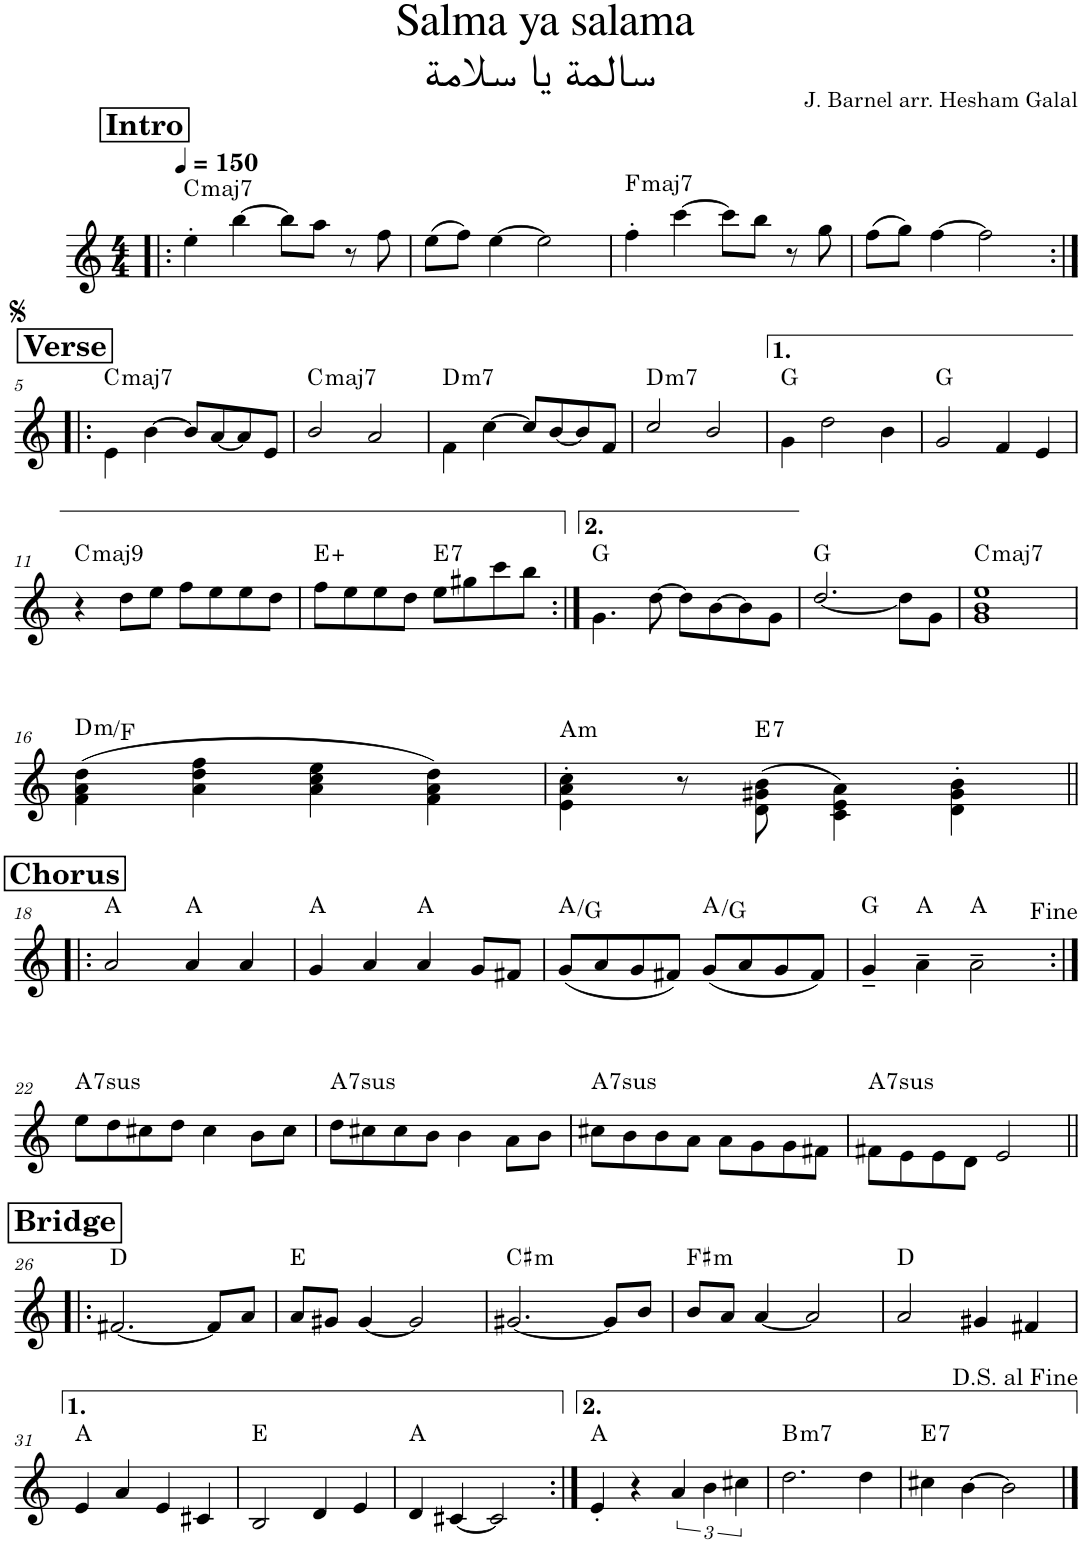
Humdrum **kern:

**kern	**harte
*part1	*part1
*staff1	*
*I"Piano	*
*I'Pno.	*
*clefG2	*
*k[]	*
*M4/4	*
*MM150	*
!!LO:REH:place=s1:a:B:cj:fs=14:t=Intro
=1!|:	=1!|:
!	!LO:H:kt=maj7
4ee'\	C:maj7
[4bb\	.
8bb\L]	.
8aa\J	.
8r	.
8ff\	.
=2	=2
(8ee\L	.
8ff\J)	.
[4ee\	.
2ee\]	.
=3	=3
!	!LO:H:kt=maj7
4ff'\	F:maj7
[4ccc\	.
8ccc\L]	.
8bb\J	.
8r	.
8gg\	.
=4	=4
(8ff\L	.
8gg\J)	.
[4ff\	.
2ff\]	.
!!LO:LB:g=z
!!LO:REH:place=s1:a:B:cj:fs=14:t=Verse
=5:|!|:	=5:|!|:
!	!LO:H:kt=maj7
4e\	C:maj7
[4b\	.
8b/L]	.
[8a/	.
8a/]	.
8e/J	.
=6	=6
!	!LO:H:kt=maj7
2b/	C:maj7
2a/	.
=7	=7
!	!LO:H:kt=m7
4f\	D:min7
[4cc\	.
8cc/L]	.
[8b/	.
8b/]	.
8f/J	.
=8	=8
!	!LO:H:kt=m7
2cc/	D:min7
2b/	.
=9	=9
4g\	G:maj
2dd\	.
4b\	.
=10	=10
2g/	G:maj
4f/	.
4e/	.
!!LO:LB:g=z
=11	=11
!	!LO:H:kt=maj9
4r	C:maj9
8dd\L	.
8ee\J	.
8ff\L	.
8ee\	.
8ee\	.
8dd\J	.
=12	=12
8ff\L	E:aug
8ee\	.
8ee\	.
8dd\J	.
!	!LO:H:kt=7
8ee\L	E:7
8gg#X\	.
8ccc\	.
8bb\J	.
=13:|!	=13:|!
4.g\	G:maj
[8dd\	.
8dd\L]	.
[8b\	.
8b\]	.
8g\J	.
=14	=14
[<2.dd/	G:maj
8dd\L]	.
8g\J	.
=15	=15
!	!LO:H:kt=maj7
1g 1b 1ee	C:maj7
!!LO:LB:g=z
=16	=16
!	!LO:H:kt=m
(4f\ 4a\ 4dd\	D:min/b3
4a\ 4dd\ 4ff\	.
4a\ 4cc\ 4ee\	.
4f\ 4a\ 4dd\)	.
=17	=17
!	!LO:H:kt=m
4e\' 4a\' 4cc\'	A:min
8r	.
!	!LO:H:kt=7
(8d\ 8g#X\ 8b\	E:7
4c\ 4e\ 4a\)	.
4d\' 4g#\' 4b\'	.
!!LO:LB:g=z
!!LO:REH:place=s1:a:B:cj:fs=14:t=Chorus
=18!|:	=18!|:
2a/	A:maj
4a/	A:maj
4a/	.
=19	=19
4g/	A:maj
4a/	.
4a/	A:maj
8g/L	.
8f#X/J	.
=20	=20
(8g/L	A:maj/b7
8a/	.
8g/	.
8f#X/J)	.
(8g/L	A:maj/b7
8a/	.
8g/	.
8f#/J)	.
=21	=21
4g~/	G:maj
4a~\	A:maj
2a~\	A:maj
!!LO:LB:g=z
=22:|!	=22:|!
!	!LO:H:kt=7sus
8ee\L	A:sus4(7)
8dd\	.
8cc#X\	.
8dd\J	.
4cc#\	.
8b\L	.
8cc#\J	.
=23	=23
!	!LO:H:kt=7sus
8dd\L	A:sus4(7)
8cc#X\	.
8cc#\	.
8b\J	.
4b\	.
8a\L	.
8b\J	.
=24	=24
!	!LO:H:kt=7sus
8cc#X\L	A:sus4(7)
8b\	.
8b\	.
8a\J	.
8a\L	.
8g\	.
8g\	.
8f#X\J	.
=25	=25
!	!LO:H:kt=7sus
8f#X\L	A:sus4(7)
8e\	.
8e\	.
8d\J	.
2e/	.
!!LO:LB:g=z
!!LO:REH:place=s1:a:B:cj:fs=14:t=Bridge
=26!|:	=26!|:
[2.f#X/	D:maj
8f#/L]	.
8a/J	.
=27	=27
8a/L	E:maj
8g#X/J	.
[4g#/	.
2g#/]	.
=28	=28
!	!LO:H:kt=m
[2.g#X/	C#:min
8g#/L]	.
8b/J	.
=29	=29
!	!LO:H:kt=m
8b/L	F#:min
8a/J	.
[4a/	.
2a/]	.
=30	=30
2a/	D:maj
4g#X/	.
4f#X/	.
!!LO:LB:g=z
=31	=31
4e/	A:maj
4a/	.
4e/	.
4c#X/	.
=32	=32
2B/	E:maj
4d/	.
4e/	.
=33	=33
4d/	A:maj
[4c#X/	.
2c#/]	.
=34:|!	=34:|!
4e'/	A:maj
4r	.
6a/	.
6b\	.
6cc#X\	.
=35	=35
!	!LO:H:kt=m7
2.dd\	B:min7
4dd\	.
=36	=36
!	!LO:H:kt=7
4cc#X\	E:7
[4b\	.
2b\]	.
==	==
*-	*-
